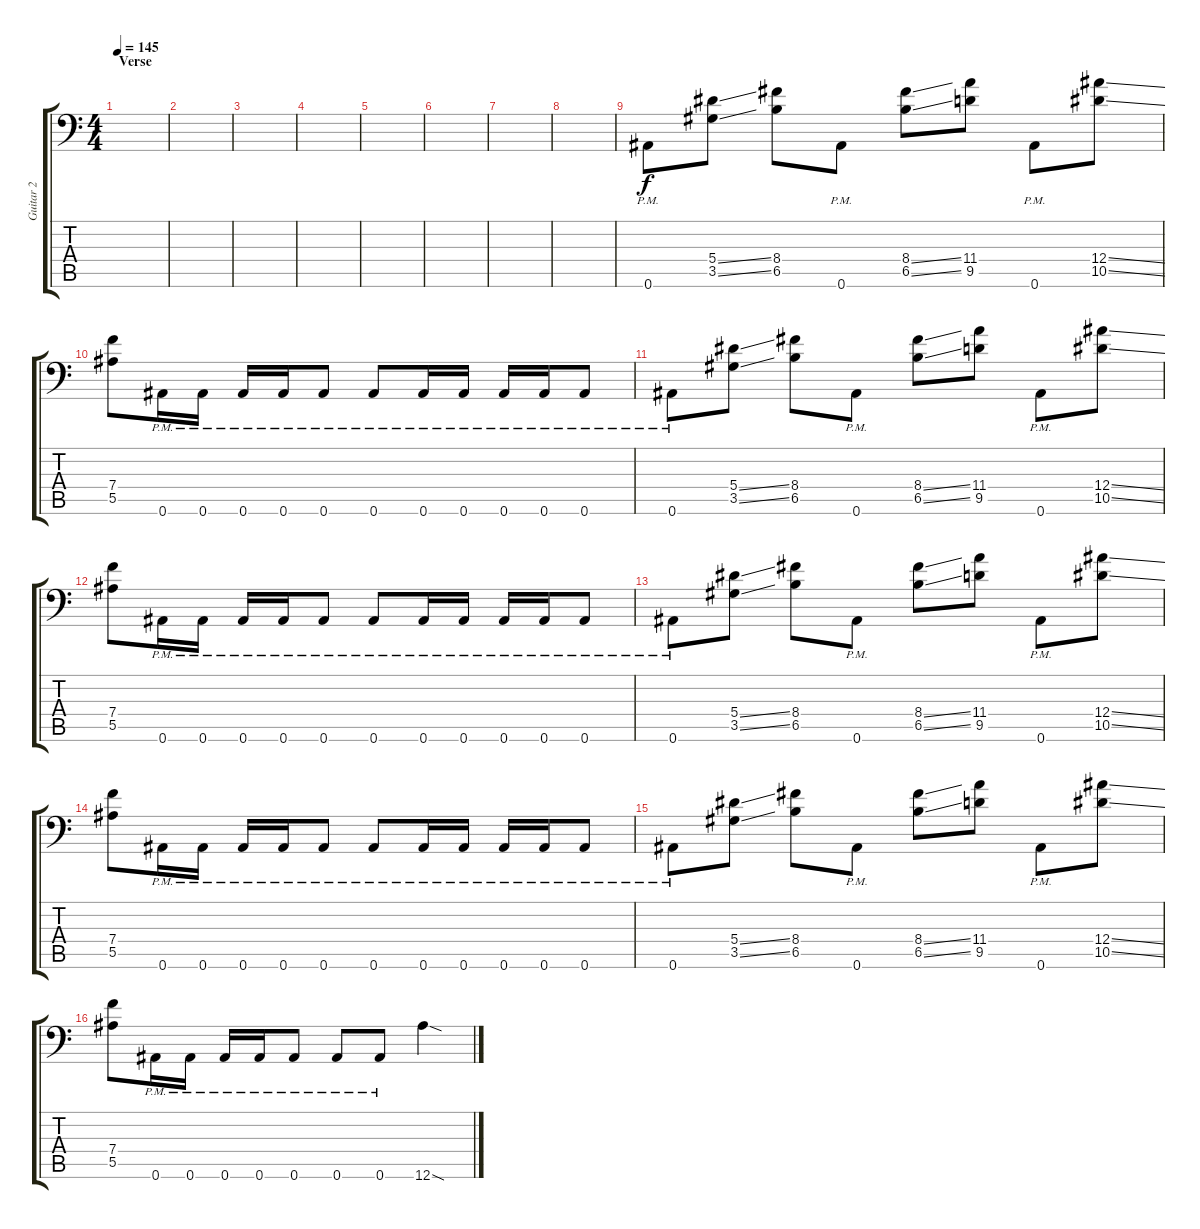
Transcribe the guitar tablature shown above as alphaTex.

\track ("Guitar 2" "Guitar 2") {instrument distortionguitar}
\staff {score tabs}
\tuning (C4 G3 Eb3 Bb2 F2 Bb1) {hide}
\ts (4 4)
\section ("" "Verse")
\tempo 145
\clef f4
\ks c
|
|
|
|
|
|
|
|
0.6{pm}.8 (5.4{ss} 3.5{ss}).8 (8.4 6.5).8 0.6{pm}.8 (8.4{ss} 6.5{ss}).8 (11.4 9.5).8 0.6{pm}.8 (12.4{ss} 10.5{ss}).8 |
(7.4 5.5).8 0.6{pm}.16 0.6{pm}.16 0.6{pm}.16 0.6{pm}.16 0.6{pm}.8 0.6{pm}.8 0.6{pm}.16 0.6{pm}.16 0.6{pm}.16 0.6{pm}.16 0.6{pm}.8 |
0.6{pm}.8 (5.4{ss} 3.5{ss}).8 (8.4 6.5).8 0.6{pm}.8 (8.4{ss} 6.5{ss}).8 (11.4 9.5).8 0.6{pm}.8 (12.4{ss} 10.5{ss}).8 |
(7.4 5.5).8 0.6{pm}.16 0.6{pm}.16 0.6{pm}.16 0.6{pm}.16 0.6{pm}.8 0.6{pm}.8 0.6{pm}.16 0.6{pm}.16 0.6{pm}.16 0.6{pm}.16 0.6{pm}.8 |
0.6{pm}.8 (5.4{ss} 3.5{ss}).8 (8.4 6.5).8 0.6{pm}.8 (8.4{ss} 6.5{ss}).8 (11.4 9.5).8 0.6{pm}.8 (12.4{ss} 10.5{ss}).8 |
(7.4 5.5).8 0.6{pm}.16 0.6{pm}.16 0.6{pm}.16 0.6{pm}.16 0.6{pm}.8 0.6{pm}.8 0.6{pm}.16 0.6{pm}.16 0.6{pm}.16 0.6{pm}.16 0.6{pm}.8 |
0.6{pm}.8 (5.4{ss} 3.5{ss}).8 (8.4 6.5).8 0.6{pm}.8 (8.4{ss} 6.5{ss}).8 (11.4 9.5).8 0.6{pm}.8 (12.4{ss} 10.5{ss}).8 |
(7.4 5.5).8 0.6{pm}.16 0.6{pm}.16 0.6{pm}.16 0.6{pm}.16 0.6{pm}.8 0.6{pm}.8 0.6{pm}.8 12.6{sod}.4
